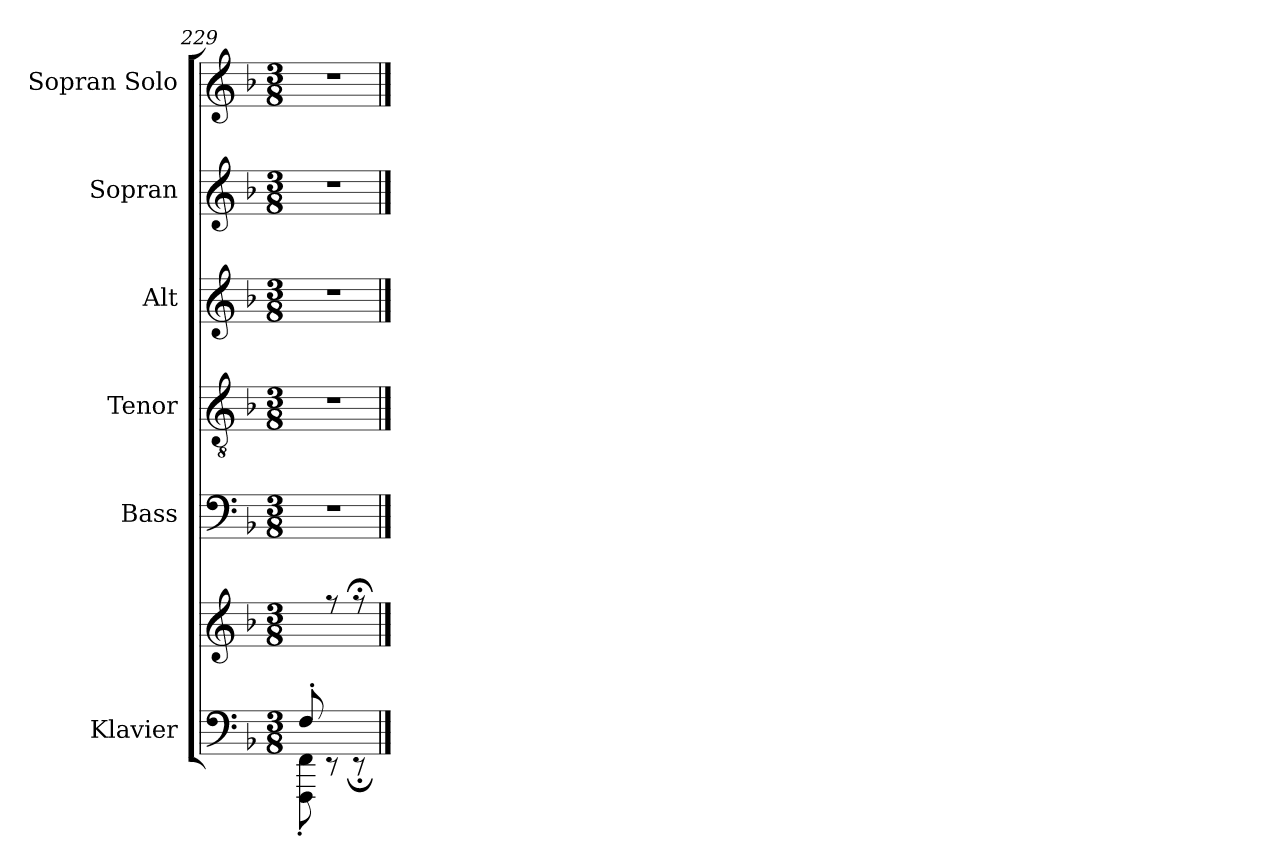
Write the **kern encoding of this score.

**kern	**kern	**kern	**kern	**kern	**kern	**kern
*part6	*part6	*part5	*part4	*part3	*part2	*part1
*staff7	*staff6	*staff5	*staff4	*staff3	*staff2	*staff1
*I"Klavier	*	*I"Bass	*I"Tenor	*I"Alt	*I"Sopran	*I"Sopran Solo
*	*	*I'B	*I'T	*I'A	*I'S	*
*clefF4	*clefG2	*clefF4	*clefGv2	*clefG2	*clefG2	*clefG2
*k[b-]	*k[b-]	*k[b-]	*k[b-]	*k[b-]	*k[b-]	*k[b-]
*M3/8	*M3/8	*M3/8	*M3/8	*M3/8	*M3/8	*M3/8
=229	=229	=229	=229	=229	=229	=229
*^	*	*	*	*	*	*
8F'/	8FFF\' 8FF\'	8ryy	4.r	4.r	4.r	4.r	4.r
4ryy	8rEE	8rff	.	.	.	.	.
.	8r;EE	8r;<ff	.	.	.	.	.
*v	*v	*	*	*	*	*	*
==	==	==	==	==	==	==
*-	*-	*-	*-	*-	*-	*-
